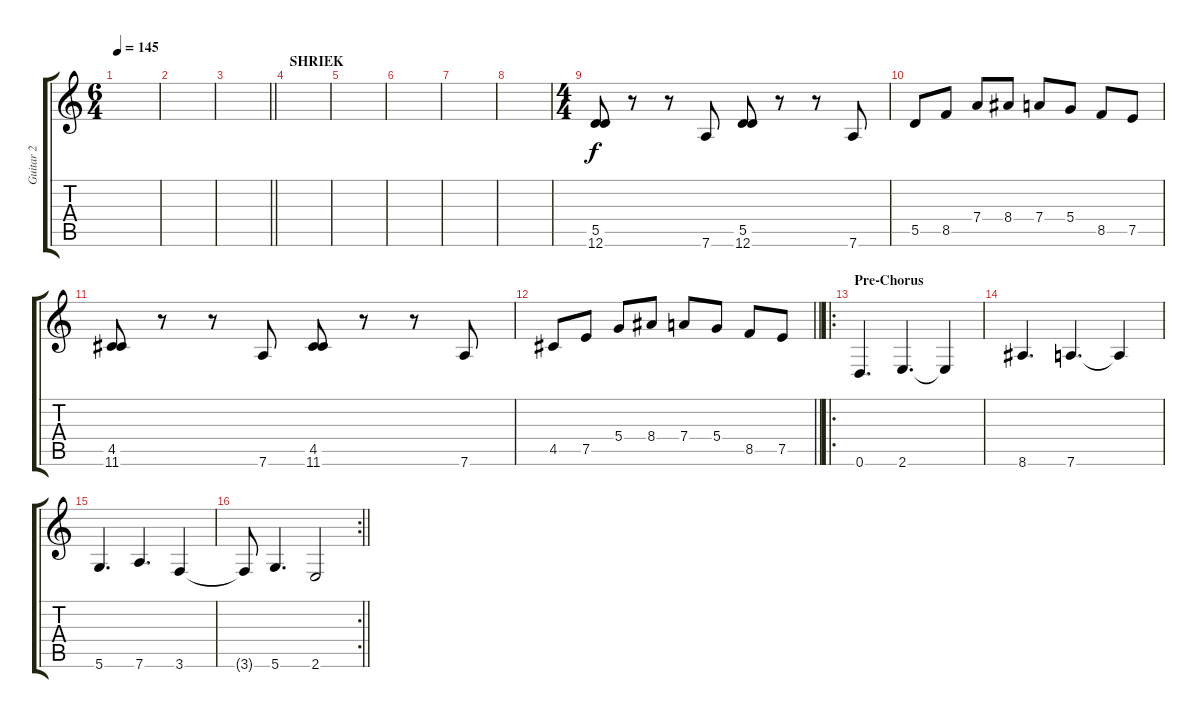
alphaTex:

\track ("Guitar 2" "Guitar 2") {instrument distortionguitar}
\staff {score tabs}
\tuning (E4 B3 G3 D3 A2 D2) {hide}
\ts (6 4)
\tempo 145
\clef g2
\ks c
|
|
\barLineRight lightlight
|
\section ("" "SHRIEK")
|
|
|
|
|
\ts (4 4)
(5.5 12.6).8{instrument distortionguitar} r.8 r.8 7.6.8 (5.5 12.6).8 r.8 r.8 7.6.8 |
5.5.8 8.5.8 7.4.8 8.4.8 7.4.8 5.4.8 8.5.8 7.5.8 |
(4.5 11.6).8 r.8 r.8 7.6.8 (4.5 11.6).8 r.8 r.8 7.6.8 |
\barLineRight lightlight
4.5.8 7.5.8 5.4.8 8.4.8 7.4.8 5.4.8 8.5.8 7.5.8 |
\ro
\section ("" "Pre-Chorus")
0.6.4{d} 2.6.4{d} 2.6{t}.4 |
8.6.4{d} 7.6.4{d} 7.6{t}.4 |
5.6.4{d} 7.6.4{d} 3.6.4 |
\rc 2
\barLineRight lightlight
3.6{t}.8 5.6.4{d} 2.6.2
